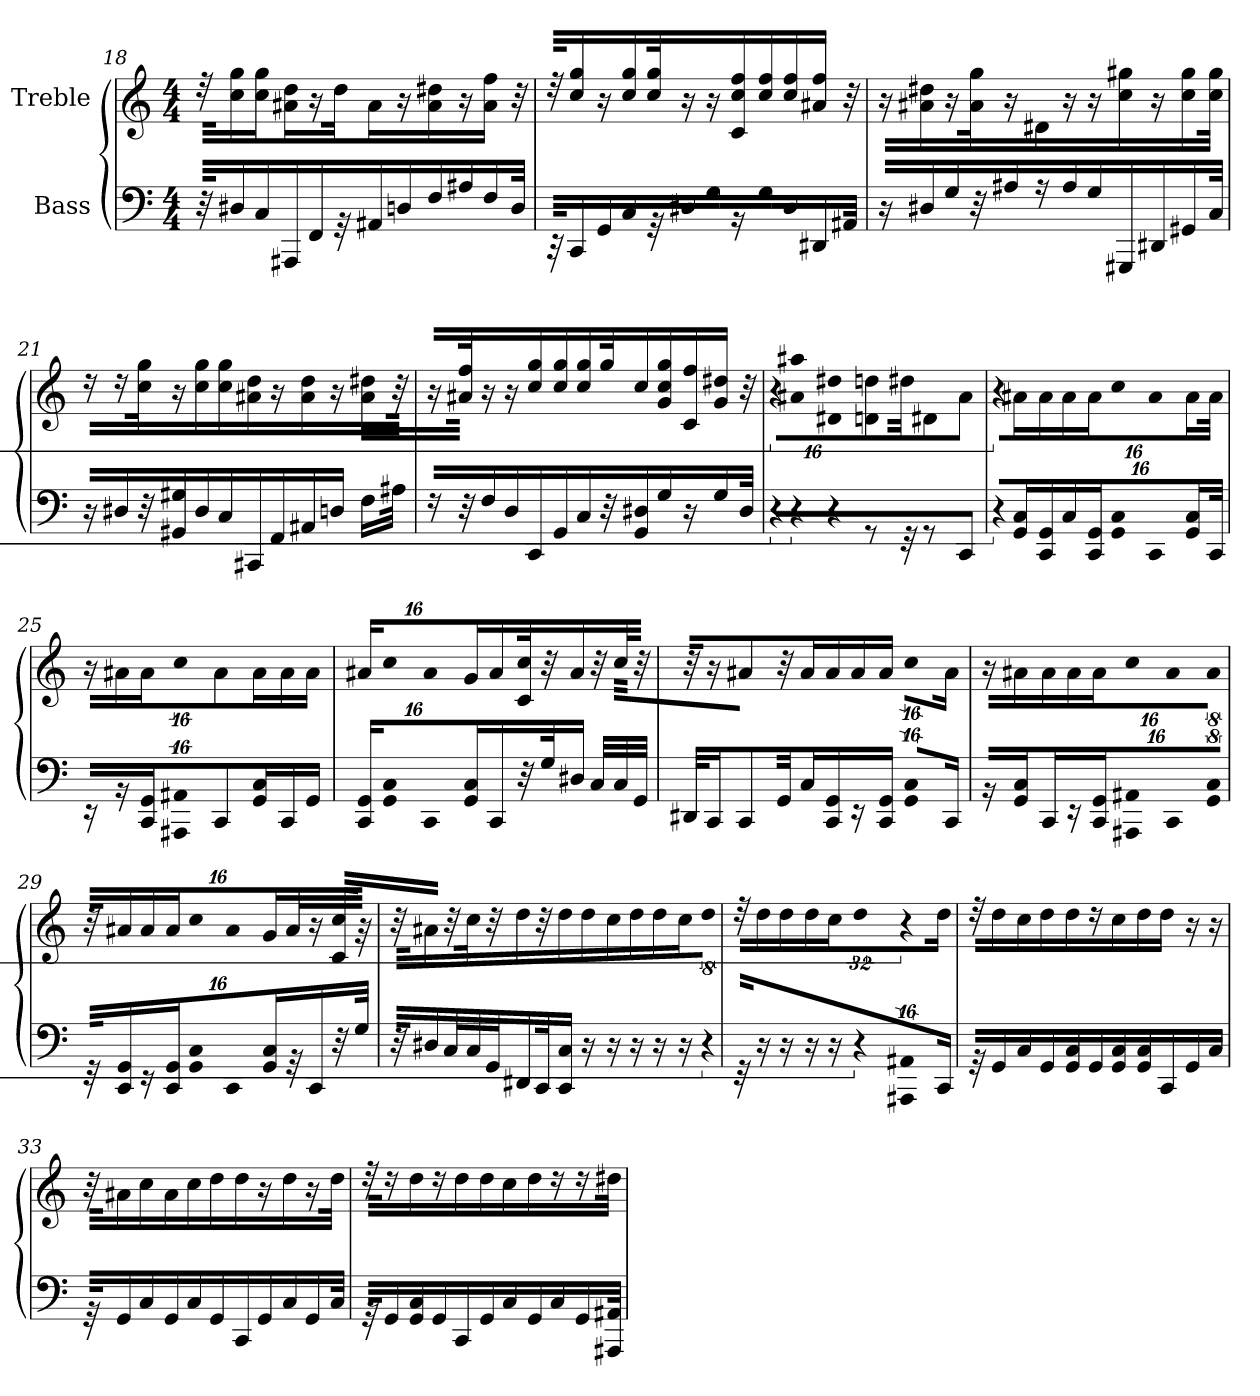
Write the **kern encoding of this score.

**kern	**kern
*part2	*part1
*staff2	*staff1
*I"Bass	*I"Treble
*clefF4	*clefG2
*k[]	*k[]
*M4/4	*M4/4
=18	=18
!LO:N:vis=32	!LO:N:vis=32
32.r	32.r
!LO:N:vis=16	!LO:N:vis=16
16.D#J	16.cc 16.ggJ
!LO:N:vis=16	!LO:N:vis=16
16..CJ	16..cc 16..ggJ
!LO:N:vis=16	!LO:N:vis=16
16.AAA#L	16.a# 16.ddL
!LO:N:vis=16	!LO:N:vis=16
16.FFJ	16.r
!LO:N:vis=32	!LO:N:vis=32
64r	64ddJ
!LO:N:vis=16	!LO:N:vis=16
16.AA#L	16.a#L
!LO:N:vis=16	!LO:N:vis=16
16.DJ	16.r
!LO:N:vis=16	!LO:N:vis=16
16..FJ	16..a# 16..dd#J
!LO:N:vis=16	!LO:N:vis=16
16.A#J	16.r
!LO:N:vis=16	!LO:N:vis=16
16..FJ	16..a# 16..ffJ
!LO:N:vis=32	!LO:N:vis=32
32.DJ	32.r
=19	=19
!LO:N:vis=32	!LO:N:vis=32
32.r	32.r
!LO:N:vis=16	!LO:N:vis=16
16..CCJ	16..cc 16..ggJ
!LO:N:vis=16	!LO:N:vis=16
16.GGL	16.r
!LO:N:vis=16	!LO:N:vis=16
16.CJ	16.cc 16.ggJ
!LO:N:vis=32	!LO:N:vis=32
64r	64cc 64ggJ
!LO:N:vis=16	!LO:N:vis=16
16.D#L	16.r
!LO:N:vis=16	!LO:N:vis=16
16.GJ	16.r
!LO:N:vis=16	!LO:N:vis=16
16..r	16..c 16..cc 16..ffJ
!LO:N:vis=16	!LO:N:vis=16
16.GJ	16.cc 16.ffJ
!LO:N:vis=16	!LO:N:vis=16
16..D#J	16..cc 16..ffJ
!LO:N:vis=16	!LO:N:vis=16
16.DD#J	16.a# 16.ffJ
!LO:N:vis=32	!LO:N:vis=32
32.AA#J	32.r
=20	=20
16r	16r
!LO:N:vis=16	!LO:N:vis=16
16.D#L	16.a# 16.dd#L
!LO:N:vis=16	!LO:N:vis=16
16.GJ	16.r
!LO:N:vis=32	!LO:N:vis=32
64r	64a# 64ggJ
!LO:N:vis=16	!LO:N:vis=16
16.A#J	16.r
!LO:N:vis=16	!LO:N:vis=16
16..r	16..d#J
!LO:N:vis=16	!LO:N:vis=16
16.A#L	16.r
!LO:N:vis=16	!LO:N:vis=16
16.GJ	16.r
!LO:N:vis=16	!LO:N:vis=16
16..GGG#J	16..cc 16..gg#J
!LO:N:vis=16	!LO:N:vis=16
16.DD#J	16.r
!LO:N:vis=16	!LO:N:vis=16
16..GG#J	16..cc 16..gg#J
32CJ	32cc 32gg#J
=21	=21
16r	16r
!LO:N:vis=16	!LO:N:vis=16
16.D#J	16.r
!LO:N:vis=32	!LO:N:vis=32
64r	64cc 64ggJ
!LO:N:vis=16	!LO:N:vis=16
16.GG# 16.G#L	16.r
!LO:N:vis=16	!LO:N:vis=16
16.D#J	16.cc 16.ggJ
!LO:N:vis=16	!LO:N:vis=16
16..CJ	16..cc 16..ggJ
!LO:N:vis=16	!LO:N:vis=16
16.AAA#J	16.a# 16.ddJ
!LO:N:vis=16	!LO:N:vis=16
16..FFJ	16..r
!LO:N:vis=16	!LO:N:vis=16
16.AA#J	16.a# 16.ddJ
!LO:N:vis=16	!LO:N:vis=16
16..DJ	16..r
!LO:N:vis=16	!LO:N:vis=16
16.FL	16.a# 16.dd#L
32A#J	32r
=22	=22
16r	16r
!LO:N:vis=32	!LO:N:vis=32
64r	64a# 64ffJ
!LO:N:vis=16	!LO:N:vis=16
16.FL	16.r
!LO:N:vis=16	!LO:N:vis=16
16.DJ	16.r
!LO:N:vis=16	!LO:N:vis=16
16..CCJ	16..cc 16..ggJ
!LO:N:vis=16	!LO:N:vis=16
16.GGL	16.cc 16.ggL
!LO:N:vis=16	!LO:N:vis=16
16.CJ	16.cc 16.ggJ
!LO:N:vis=32	!LO:N:vis=32
64r	64ggJ
!LO:N:vis=16	!LO:N:vis=16
16.GG 16.D#J	16.ccJ
!LO:N:vis=16	!LO:N:vis=16
16..GJ	16..g 16..cc 16..ggJ
!LO:N:vis=16	!LO:N:vis=16
16.r	16.c 16.ffJ
!LO:N:vis=16	!LO:N:vis=16
16..GJ	16..g 16..dd#J
!LO:N:vis=32	!LO:N:vis=32
64D#J	64r
=23	=23
!LO:N:vis=16	!LO:N:vis=16
64%5r	64%5r
!LO:N:vis=8	!LO:N:vis=8
64%13r	64%13a# 64%13aa#L
!LO:N:vis=8	!LO:N:vis=8
64%13r	64%13d# 64%13dd#J
!LO:N:vis=8	!LO:N:vis=8
8.r	8.d 8.ddJ
!LO:N:vis=32	!LO:N:vis=32
64r	64dd#J
!LO:N:vis=8	!LO:N:vis=8
8.r	8.d#J
8CCJ	8a#J
=24	=24
!LO:N:vis=16	!LO:N:vis=16
64%5r	64%5r
!LO:N:vis=16	!LO:N:vis=16
16..GG 16..CJ	16..a#J
!LO:N:vis=16	!LO:N:vis=16
16.CC 16.GGJ	16.a#J
!LO:N:vis=16	!LO:N:vis=16
16..CJ	16..a#J
!LO:N:vis=16	!LO:N:vis=16
16.CC 16.GGJ	16.a#J
!LO:N:vis=8	!LO:N:vis=8
64%13GG 64%13CL	64%13ccL
!LO:N:vis=8	!LO:N:vis=8
64%13CCJ	64%13a#J
!LO:N:vis=16	!LO:N:vis=16
16.GG 16.CJ	16.a#J
!LO:N:vis=32	!LO:N:vis=32
64CCJ	64a#J
=25	=25
!LO:N:vis=16	!LO:N:vis=16
16.r	16.r
!LO:N:vis=16	!LO:N:vis=16
16.r	16.a#J
!LO:N:vis=16	!LO:N:vis=16
16..CC 16..GGJ	16..a#J
!LO:N:vis=8	!LO:N:vis=8
64%13AAA# 64%13AA#J	64%13ccJ
!LO:N:vis=8	!LO:N:vis=8
8.CCJ	8.a#J
!LO:N:vis=16	!LO:N:vis=16
16..GG 16..CJ	16..a#J
!LO:N:vis=16	!LO:N:vis=16
16.CCJ	16.a#J
!LO:N:vis=16	!LO:N:vis=16
16..GGJ	16..a#J
=26	=26
!LO:N:vis=16	!LO:N:vis=16
16.CC 16.GGJ	16.a#J
!LO:N:vis=8	!LO:N:vis=8
64%13GG 64%13CL	64%13ccL
!LO:N:vis=8	!LO:N:vis=8
64%13CCJ	64%13a#J
!LO:N:vis=16	!LO:N:vis=16
16.GG 16.CJ	16.gJ
!LO:N:vis=16	!LO:N:vis=16
16..CCJ	16..a#J
!LO:N:vis=32	!LO:N:vis=32
32.r	32.c 32.ccL
!LO:N:vis=32	!LO:N:vis=32
32.GJ	32.r
16D#J	16a#J
!LO:N:vis=32	!LO:N:vis=32
32.CL	32.r
!LO:N:vis=32	!LO:N:vis=32
32.C	32.ccL
!LO:N:vis=32	!LO:N:vis=32
32.GGJ	32.r
=27	=27
!LO:N:vis=32	!LO:N:vis=32
32.DD#J	32.r
16CCJ	16r
!LO:N:vis=8	!LO:N:vis=8
8.CCJ	8.a#J
!LO:N:vis=32	!LO:N:vis=32
64GGJ	64r
!LO:N:vis=16	!LO:N:vis=16
16.CL	16.a#L
!LO:N:vis=16	!LO:N:vis=16
16.CC 16.GGJ	16.a#J
!LO:N:vis=16	!LO:N:vis=16
16..r	16..a#J
!LO:N:vis=16	!LO:N:vis=16
16.CC 16.GGJ	16.a#J
!LO:N:vis=8	!LO:N:vis=8
64%13GG 64%13CL	64%13ccL
!LO:N:vis=16	!LO:N:vis=16
16.CCJ	16.a#J
=28	=28
!LO:N:vis=16	!LO:N:vis=16
16..r	16..r
!LO:N:vis=16	!LO:N:vis=16
16..GG 16..CJ	16..a#J
!LO:N:vis=16	!LO:N:vis=16
16.CCL	16.a#L
!LO:N:vis=16	!LO:N:vis=16
16.r	16.a#J
!LO:N:vis=16	!LO:N:vis=16
16..CC 16..GGJ	16..a#J
!LO:N:vis=8	!LO:N:vis=8
64%13AAA# 64%13AA#L	64%13ccL
!LO:N:vis=8	!LO:N:vis=8
64%13CCJ	64%13a#J
!LO:N:vis=16	!LO:N:vis=16
64%5GG 64%5CJ	64%5a#J
=29	=29
!LO:N:vis=32	!LO:N:vis=32
64r	64r
!LO:N:vis=16	!LO:N:vis=16
16.CC 16.GGJ	16.a#J
!LO:N:vis=16	!LO:N:vis=16
16..r	16..a#J
!LO:N:vis=16	!LO:N:vis=16
16.CC 16.GGJ	16.a#J
!LO:N:vis=8	!LO:N:vis=8
64%13GG 64%13CL	64%13ccL
!LO:N:vis=8	!LO:N:vis=8
64%13CCJ	64%13a#J
!LO:N:vis=16	!LO:N:vis=16
16.GG 16.CJ	16.gJ
!LO:N:vis=32	!LO:N:vis=32
64r	64a#J
!LO:N:vis=16	!LO:N:vis=16
16.CCJ	16.r
!LO:N:vis=32	!LO:N:vis=32
32.r	32.c 32.ccL
32GJ	32r
=30	=30
!LO:N:vis=32	!LO:N:vis=32
64r	64r
16D#J	16a#J
!LO:N:vis=32	!LO:N:vis=32
32.CL	32.r
!LO:N:vis=32	!LO:N:vis=32
32.C	32.ccL
!LO:N:vis=32	!LO:N:vis=32
32.GGJ	32.r
16DD#J	16ddJ
!LO:N:vis=32	!LO:N:vis=32
32.CCJ	32.r
!LO:N:vis=16	!LO:N:vis=16
16.CC 16.CJ	16.ddJ
!LO:N:vis=16	!LO:N:vis=16
16..r	16..ddJ
!LO:N:vis=16	!LO:N:vis=16
16.r	16.ccL
!LO:N:vis=16	!LO:N:vis=16
16.r	16.ddJ
!LO:N:vis=16	!LO:N:vis=16
16..r	16..ddJ
!LO:N:vis=16	!LO:N:vis=16
16.r	16.ccJ
!LO:N:vis=16	!LO:N:vis=16
64%5r	64%5ddJ
=31	=31
32r	32r
!LO:N:vis=16	!LO:N:vis=16
16.r	16.ddJ
!LO:N:vis=16	!LO:N:vis=16
16..r	16..ddJ
!LO:N:vis=16	!LO:N:vis=16
16.r	16.ddJ
!LO:N:vis=16	!LO:N:vis=16
16..r	16..ccJ
!LO:N:vis=4	!LO:N:vis=4
64%19r	64%19dd
!LO:N:vis=8	!LO:N:vis=8
64%13AAA# 64%13AA#J	64%13r
16CCJ	16ddJ
=32	=32
32r	32r
!LO:N:vis=16	!LO:N:vis=16
16..GGJ	16..ddJ
!LO:N:vis=16	!LO:N:vis=16
16.CJ	16.ccJ
!LO:N:vis=16	!LO:N:vis=16
16..GGJ	16..ddJ
!LO:N:vis=16	!LO:N:vis=16
16.GG 16.CL	16.ddL
!LO:N:vis=16	!LO:N:vis=16
16.GGJ	16.r
!LO:N:vis=16	!LO:N:vis=16
16..GG 16..CJ	16..ccJ
!LO:N:vis=16	!LO:N:vis=16
16.GG 16.CJ	16.ddJ
!LO:N:vis=16	!LO:N:vis=16
16..CCJ	16..ddJ
!LO:N:vis=16	!LO:N:vis=16
16.GGJ	16.r
16CJ	16r
=33	=33
!LO:N:vis=32	!LO:N:vis=32
32.r	32.r
!LO:N:vis=16	!LO:N:vis=16
16.GGJ	16.a#J
!LO:N:vis=16	!LO:N:vis=16
16..CJ	16..ccJ
!LO:N:vis=16	!LO:N:vis=16
16.GGL	16.a#L
!LO:N:vis=16	!LO:N:vis=16
16.CJ	16.ccJ
!LO:N:vis=16	!LO:N:vis=16
16..GGJ	16..ddJ
!LO:N:vis=16	!LO:N:vis=16
16.CCJ	16.ddJ
!LO:N:vis=16	!LO:N:vis=16
16..GGJ	16..r
!LO:N:vis=16	!LO:N:vis=16
16.CJ	16.ddJ
!LO:N:vis=16	!LO:N:vis=16
16..GGJ	16..r
!LO:N:vis=32	!LO:N:vis=32
32.CJ	32.ddJ
=34	=34
!LO:N:vis=32	!LO:N:vis=32
32.r	32.r
!LO:N:vis=16	!LO:N:vis=16
16..GGJ	16..r
!LO:N:vis=16	!LO:N:vis=16
16.GG 16.CL	16.ddL
!LO:N:vis=16	!LO:N:vis=16
16.GGJ	16.r
!LO:N:vis=16	!LO:N:vis=16
16..CCJ	16..ddJ
!LO:N:vis=16	!LO:N:vis=16
16.GGJ	16.ddJ
!LO:N:vis=16	!LO:N:vis=16
16..CJ	16..ccJ
!LO:N:vis=16	!LO:N:vis=16
16.GGJ	16.ddJ
!LO:N:vis=16	!LO:N:vis=16
16..CJ	16..r
!LO:N:vis=16	!LO:N:vis=16
16.GGJ	16.r
!LO:N:vis=32	!LO:N:vis=32
32.AAA# 32.AA#J	32.dd#J
=	=
*-	*-
